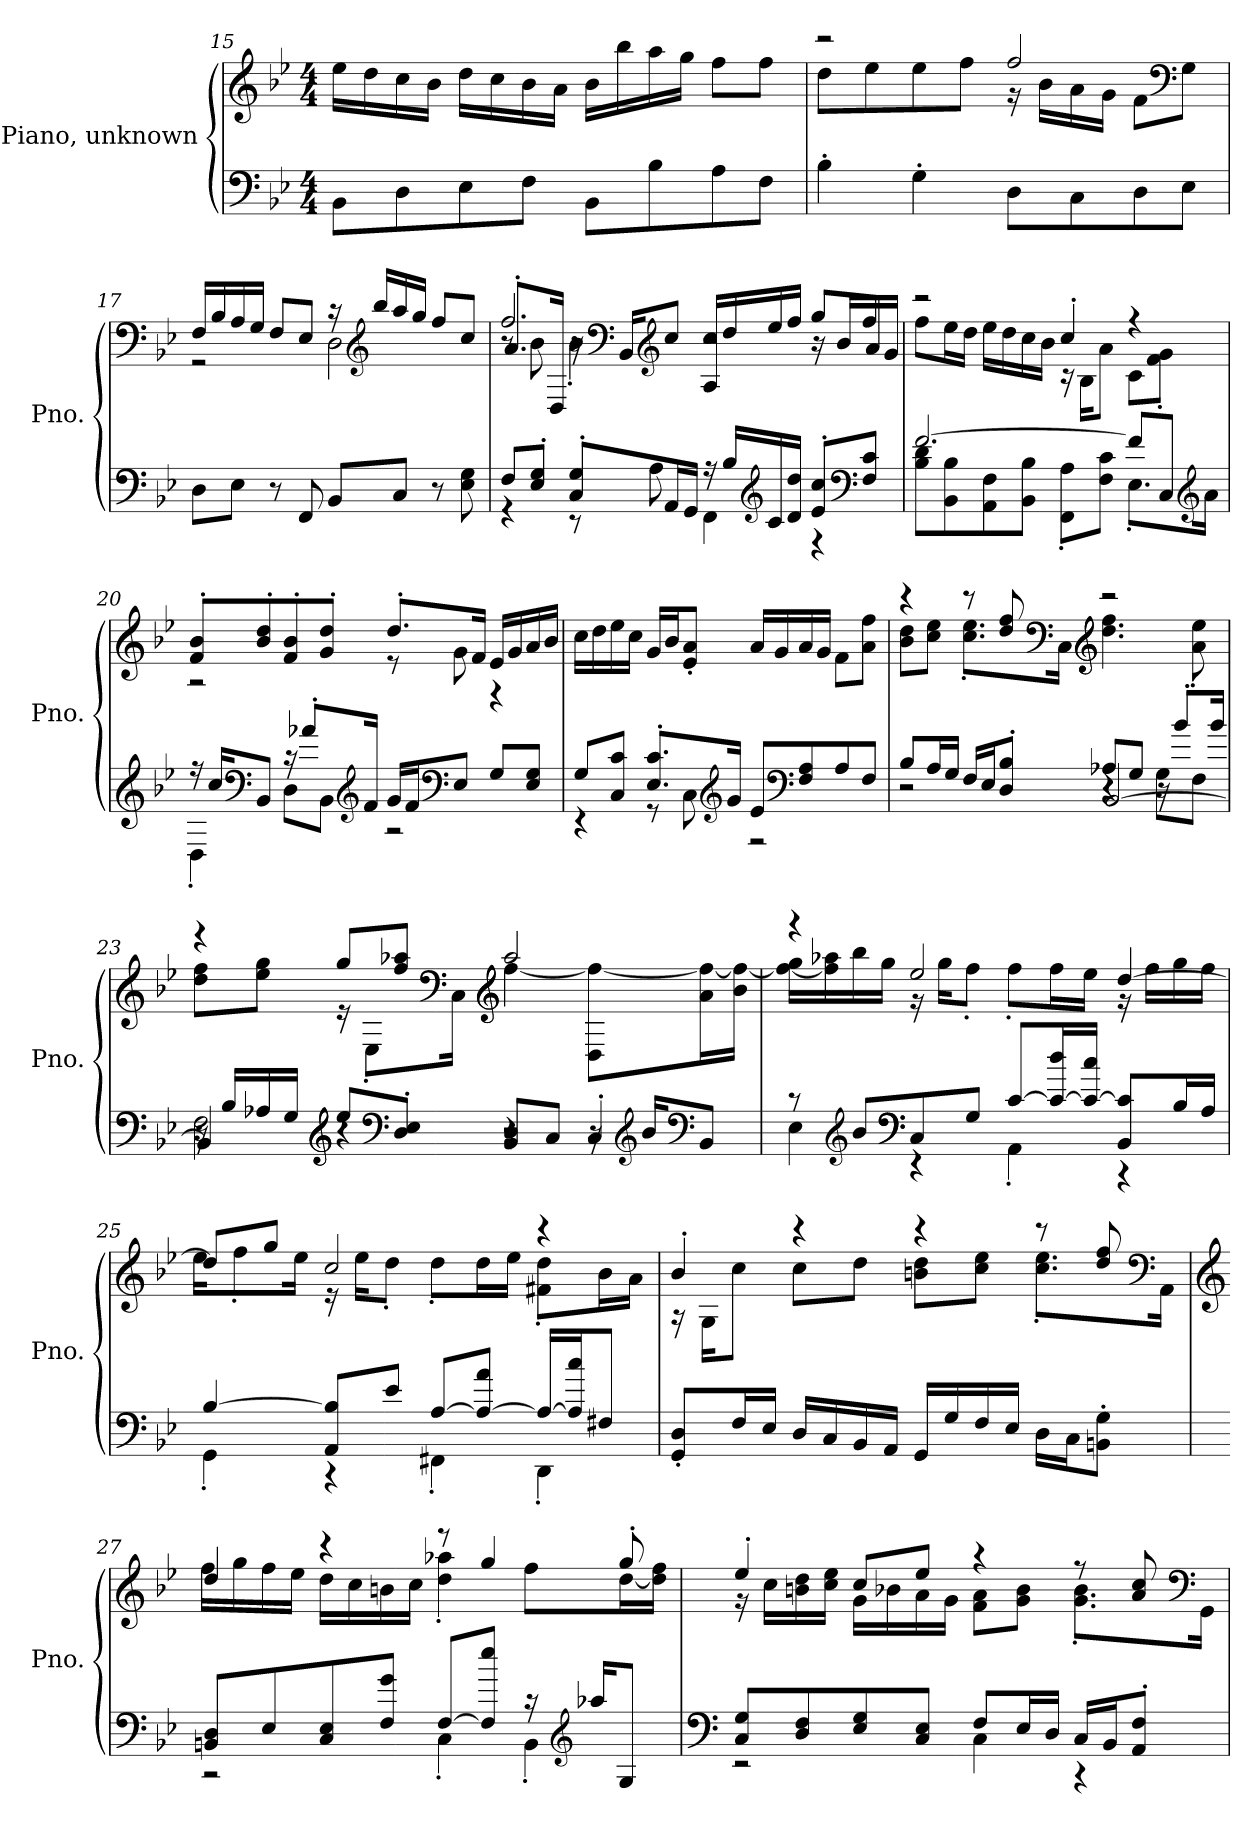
**kern	**kern
*part1	*part1
*staff2	*staff1
*I"Piano, unknown	*
*I'Pno.	*
*clefF4	*clefG2
*k[b-e-]	*k[b-e-]
*M4/4	*M4/4
=15	=15
8BB-\L	16ee-\LL
.	16dd\
8D\	16cc\
.	16b-\JJ
8E-\	16dd\LL
.	16cc\
8F\J	16b-\
.	16a\JJ
8BB-\L	16b-\LL
.	16bb-\
8B-\	16aa\
.	16gg\JJ
8A\	8ff\L
8F\J	8ff\J
!!LO:PB:g=z
=16	=16
*	*^
4B-'\	2r	8dd\L
.	.	8ee-\
4G'\	.	8ee-\
.	.	8ff\J
8D\L	2ff/	16r
.	.	16b-\LL
8C\	.	16a\
.	.	16g\JJ
8D\	.	8f\L
*	*clefF4	*
8E-\J	.	8G\J
=17	=17	=17
8D\L	16F/LL	2r
.	16B-/	.
8E-\J	16A/	.
.	16G/JJ	.
8r	8F/L	.
8FF/	8E-/J	.
8BB-/L	16r	2D\
*	*clefG2	*
.	16bb-/LL	.
8C/J	16aa/	.
.	16gg/JJ	.
8r	8ff/L	.
8E-\ 8G\	8cc/J	.
!!LO:LB:g=z
=18	=18	=18
*^	*	*^
8F/L	4r	2.ff/	8r	8.a'/L
8E-/' 8G/'J	.	.	8b-\	.
.	.	.	.	16D/Jk
8C/' 8G/'L	8r	.	4b-'\	16r
*	*	*clefF4	*	*
.	.	.	.	16BB-/KL
*	*	*clefG2	*	*
16AA/L	8A\	.	.	8cc/J
16GG/JJ	.	.	.	.
16r	4FF\	.	2r	16A/ 16cc/LL
16B-/LL	.	.	.	16dd/
*clefG2	*	*	*	*
16c/	.	.	.	16ee-/
16d/ 16dd/JJ	.	.	.	16ff/JJ
8e-/' 8cc/'L	4r	8gg/L	.	16r
.	.	.	.	16b-/LL
*clefF4	*	*	*	*
8F/ 8c/J	.	8ff/J	.	16a/
.	.	.	.	16g/JJ
*	*	*	*v	*v
=19	=19	=19	=19
[2.f/	8B-\ 8d\L	2r	8ff\L
.	8BB-\ 8B-\	.	16ee-\L
.	.	.	16dd\JJ
.	8AA\ 8F\	.	16ee-\LL
.	.	.	16dd\
.	8BB-\ 8B-\J	.	16cc\
.	.	.	16b-\JJ
.	8FF\' 8A\'L	4cc'/	16r
.	.	.	16B-\KL
.	8F\ 8c\J	.	8a\J
8f/L]	8.E-'\L	4r	8c\L
8C/J	.	.	8f\' 8g\'J
*clefG2	*	*	*
.	16a\Jk	.	.
!!LO:LB:g=z	!!
=20	=20	=20	=20
16r	4D'\	8f/' 8b-/'L	2r
16cc/KL	.	.	.
*clefF4	*	*	*
8BB-/J	.	8b-/' 8dd/'	.
16r	8D\L	8f/' 8b-/'	.
8a-X'/L	.	.	.
.	8BB-\J	8g/' 8dd/'J	.
*clefG2	*	*	*
16f/Jk	.	.	.
16g/LL	2r	8.dd'/L	8r
16f/J	.	.	.
*clefF4	*	*	*
8E-/J	.	.	8g\
.	.	16f/Jk	.
8G/L	.	16e-/LL	4r
.	.	16g/	.
8E-/ 8G/J	.	16a/	.
.	.	16b-/JJ	.
*	*	*v	*v
=21	=21	=21
8G/L	4r	16cc\LL
.	.	16dd\
8C/ 8c/J	.	16ee-\
.	.	16cc\JJ
8.E-/' 8.c/'L	8r	16g/LL
.	.	16b-/J
.	8C\	8e-/' 8a/'J
*clefG2	*	*
16g/Jk	.	.
8e-/L	2r	16a/LL
.	.	16g/
*clefF4	*	*
8F/ 8A/	.	16a/
.	.	16g/JJ
8A/	.	8f\L
8F/J	.	8a\ 8ff\J
!!LO:LB:g=z
=22	=22	=22
*	*^	*^
8B-/L	2r	2r	4r	8b-\ 8dd\L
16A/L	.	.	.	8cc\ 8ee-\J
16G/JJ	.	.	.	.
16F/LL	.	.	8r	8.cc\' 8.ee-\'L
16E-/J	.	.	.	.
8D/' 8B-/'J	.	.	8dd/ 8ff/	.
*	*	*	*clefF4	*
.	.	.	.	16C\Jk
*	*	*	*clefG2	*
8A-X/L	4r	[2BB-/	2r	4.dd\ 4.ff\
8G/J	.	.	.	.
16r	8G\L	.	.	.
8b-'/L	.	.	.	.
.	8F\J	.	.	8a\' 8ee-\'
16b-/Jk	.	.	.	.
=23	=23	=23	=23	=23
16r	2F\	4BB-/]	4r	8dd\ 8ff\L
16B-/LL	.	.	.	.
16A-X/	.	.	.	8ee-\ 8gg\J
16G/JJ	.	.	.	.
*clefG2	*	*	*	*
8ee-/L	.	4r	8gg/L	16r
.	.	.	.	8E-'\L
*clefF4	*	*	*	*
8D/' 8E-/'J	.	.	8ff/ 8aa-X/J	.
*	*	*	*clefF4	*
.	.	.	.	16C\Jk
*	*	*	*clefG2	*
8BB-/ 8D/L	2r	4r	2aa-/	[4ff\
8C/J	.	.	.	.
16r	.	4C'/	.	8D\ 8ff\_L
*clefG2	*	*	*	*
16b-/KL	.	.	.	.
*clefF4	*	*	*	*
8BB-/J	.	.	.	16a\ 16ff\_L
.	.	.	.	16b-\ 16ff\_JJ
*	*v	*v	*	*
!!LO:LB:g=z	!!
=24	=24	=24	=24
8r	4E-\	4r	16ff\_ 16gg\LL
.	.	.	16ff\] 16aa-X\
*clefG2	*	*	*
8b-/L	.	.	16bb-\
.	.	.	16gg\JJ
*clefF4	*	*	*
8C/	4r	2ee-/	16r
.	.	.	16gg\KL
8G/J	.	.	8ff'\J
[8c/L	4AA'\	.	8ff'\L
16c/_ 16dd/L	.	.	16ff\L
16c/_ 16cc/JJ	.	.	16ee-\JJ
8BB-/ 8c/]L	4r	[4dd/	16r
.	.	.	16ff\LL
16B-/L	.	.	16gg\
16A/JJ	.	.	16ff\JJ
=25	=25	=25	=25
[4B-/	4GG'\	8dd/L]	16ee-\KL
.	.	.	8ff'\
.	.	8gg/J	.
.	.	.	16ee-\Jk
8AA/ 8B-/]L	4r	2cc/	16r
.	.	.	16ee-\KL
8e-/J	.	.	8dd'\J
[8A/L	4FF#X'\	.	8dd'\L
8A/_ 8a/J	.	.	16dd\L
.	.	.	16ee-\JJ
16A/LL_	4DD'\	4r	8f#X\' 8dd\'L
16A/] 16cc/J	.	.	.
8F#X/J	.	.	16b-\L
.	.	.	16a\JJ
*v	*v	*	*
!!LO:LB:g=z	!!
=26	=26	=26
8GG/' 8D/'L	4b-'/	16r
.	.	16G\KL
16F/L	.	8cc\J
16E-/JJ	.	.
16D/LL	4r	8cc\L
16C/	.	.
16BB-/	.	8dd\J
16AA/JJ	.	.
16GG/LL	4r	8bn\ 8dd\L
16G/	.	.
16F/	.	8cc\ 8ee-\J
16E-/JJ	.	.
16D\LL	8r	8.cc\' 8.ee-\'L
16C\J	.	.
8BBn\' 8G\'J	8dd/ 8ff/	.
*	*clefF4	*
.	.	16AA\Jk
=27	=27	=27
*	*clefG2	*
*^	*	*
8BBn/ 8D/L	2r	4dd/	16ff\LL
.	.	.	16gg\
8E-/	.	.	16ff\
.	.	.	16ee-\JJ
8C/ 8E-/	.	4r	16dd\LL
.	.	.	16cc\
8F/ 8g/J	.	.	16bn\
.	.	.	16cc\JJ
[8F/L	4C'\	8r	4dd\' 4aa-X\'
8F/] 8ee-/J	.	4gg/	.
16r	4BB'\	.	8ff\L
*clefG2	*	*	*
16aa-X/KL	.	.	.
8G/J	.	8gg'/	[16dd\L
.	.	.	16dd\] 16ff\JJ
!!LO:PB:g=z	!!
=28	=28	=28	=28
*clefF4	*	*	*
8C/ 8G/L	2r	4ee-'/	16r
.	.	.	16cc\LL
8D/ 8F/	.	.	16bn\ 16dd\
.	.	.	16cc\ 16ee-\JJ
8E-/ 8G/	.	8cc/L	16g\LL
.	.	.	16b-X\
8C/ 8E-/J	.	8ee-/J	16a\
.	.	.	16g\JJ
8F/L	4C\	4r	8f\ 8a\L
16E-/L	.	.	8g\ 8b-\J
16D/JJ	.	.	.
16C/LL	4r	8r	8.g\' 8.b-\'L
16BB-/J	.	.	.
8AA/' 8F/'J	.	8a/ 8cc/	.
*	*	*clefF4	*
.	.	.	16GG\Jk
*v	*v	*	*
*	*v	*v
=	=
*-	*-
